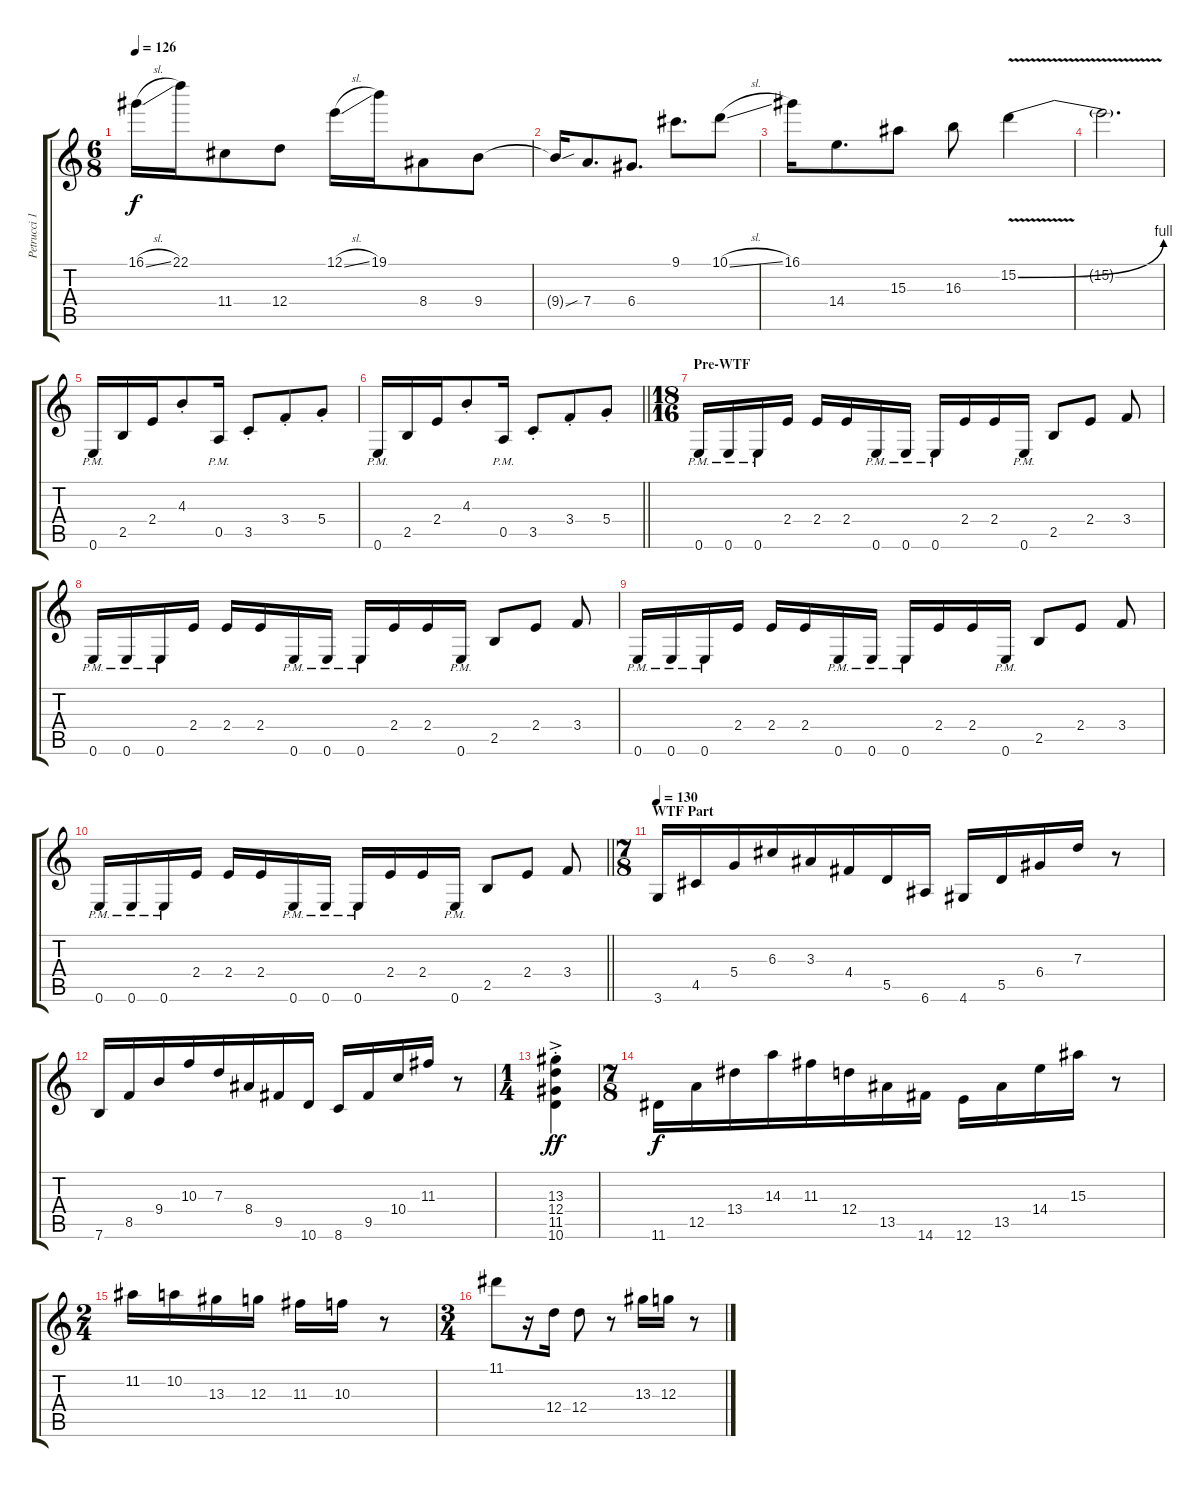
\track ("Petrucci 1" "Petrucci 1") {instrument overdrivenguitar}
\staff {score tabs}
\tuning (E4 B3 G3 D3 A2 E2) {hide}
\ts (6 8)
\tempo 126
\clef g2
\ks aminor
16.1{sl t}.16{dy f} 22.1.16 11.4.8 12.4.8 12.1{sl}.16 19.1.16 8.4.8 9.4.8 |
9.4{sou t}.16 7.4.8{d} 6.4.8{d} 9.1.8{d} 10.1{sl}.8 |
16.1.16 14.4.8{d} 15.3.8 16.3.8 15.2{be (bend 0 0 60 4) v}.4 |
15.2{t}.2{d} |
0.6{pm}.16 2.5.16 2.4.16 4.3{st}.8 0.5{pm}.16 3.5{st}.8 3.4{st}.8 5.4{st}.8 |
\barLineRight lightlight
0.6{pm}.16 2.5.16 2.4.16 4.3{st}.8 0.5{pm}.16 3.5{st}.8 3.4{st}.8 5.4{st}.8 |
\ts (18 16)
\section ("" "Pre-WTF")
0.6{pm}.16 0.6{pm}.16 0.6{pm}.16 2.4.16 2.4.16 2.4.16 0.6{pm}.16 0.6{pm}.16 0.6{pm}.16 2.4.16 2.4.16 0.6{pm}.16 2.5.8 2.4.8 3.4.8 |
0.6{pm}.16 0.6{pm}.16 0.6{pm}.16 2.4.16 2.4.16 2.4.16 0.6{pm}.16 0.6{pm}.16 0.6{pm}.16 2.4.16 2.4.16 0.6{pm}.16 2.5.8 2.4.8 3.4.8 |
0.6{pm}.16 0.6{pm}.16 0.6{pm}.16 2.4.16 2.4.16 2.4.16 0.6{pm}.16 0.6{pm}.16 0.6{pm}.16 2.4.16 2.4.16 0.6{pm}.16 2.5.8 2.4.8 3.4.8 |
\barLineRight lightlight
0.6{pm}.16 0.6{pm}.16 0.6{pm}.16 2.4.16 2.4.16 2.4.16 0.6{pm}.16 0.6{pm}.16 0.6{pm}.16 2.4.16 2.4.16 0.6{pm}.16 2.5.8 2.4.8 3.4.8 |
\ts (7 8)
\section ("" "WTF Part")
\tempo 130
3.6.16 4.5.16 5.4.16 6.3.16 3.3.16 4.4.16 5.5.16 6.6.16 4.6.16 5.5.16 6.4.16 7.3.16 r.8 |
7.6.16 8.5.16 9.4.16 10.3.16 7.3.16 8.4.16 9.5.16 10.6.16 8.6.16 9.5.16 10.4.16 11.3.16 r.8 |
\ts (1 4)
(13.3{ac st} 12.4{ac st} 11.5{ac st} 10.6{ac st}).4{dy ff} |
\ts (7 8)
11.6.16{dy f} 12.5.16 13.4.16 14.3.16 11.3.16 12.4.16 13.5.16 14.6.16 12.6.16 13.5.16 14.4.16 15.3.16 r.8 |
\ts (2 4)
11.2.16 10.2.16 13.3.16 12.3.16 11.3.16 10.3.16 r.8 |
\ts (3 4)
11.1.8 r.16 12.4.16 12.4.8 r.8 13.3.16 12.3.16 r.8
